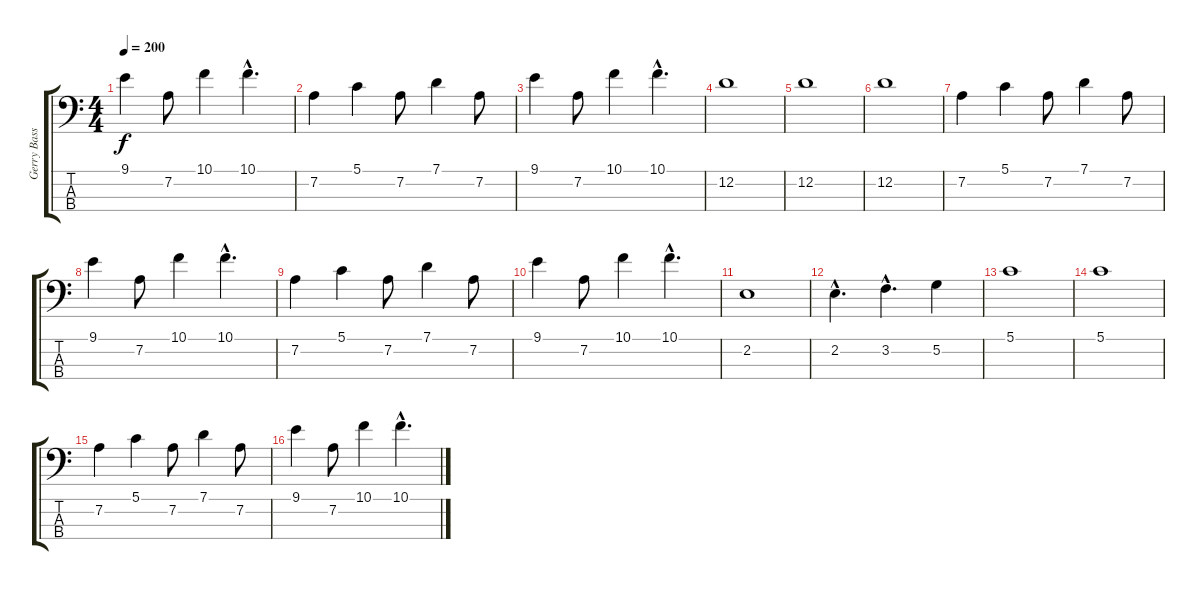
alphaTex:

\track ("Gerry Bass" "Gerry Bass") {instrument electricbassfinger}
\staff {score tabs}
\tuning (G2 D2 A1 E1) {hide}
\ts (4 4)
\tempo 200
\clef f4
\ks c
9.1.4{dy f} 7.2.8 10.1.4 10.1{hac}.4{d} |
7.2.4 5.1.4 7.2.8 7.1.4 7.2.8 |
9.1.4 7.2.8 10.1.4 10.1{hac}.4{d} |
12.2.1 |
12.2.1 |
12.2.1 |
7.2.4 5.1.4 7.2.8 7.1.4 7.2.8 |
9.1.4 7.2.8 10.1.4 10.1{hac}.4{d} |
7.2.4 5.1.4 7.2.8 7.1.4 7.2.8 |
9.1.4 7.2.8 10.1.4 10.1{hac}.4{d} |
2.2.1 |
2.2{hac}.4{d} 3.2{hac}.4{d} 5.2.4 |
5.1.1 |
5.1.1 |
7.2.4 5.1.4 7.2.8 7.1.4 7.2.8 |
9.1.4 7.2.8 10.1.4 10.1{hac}.4{d}
